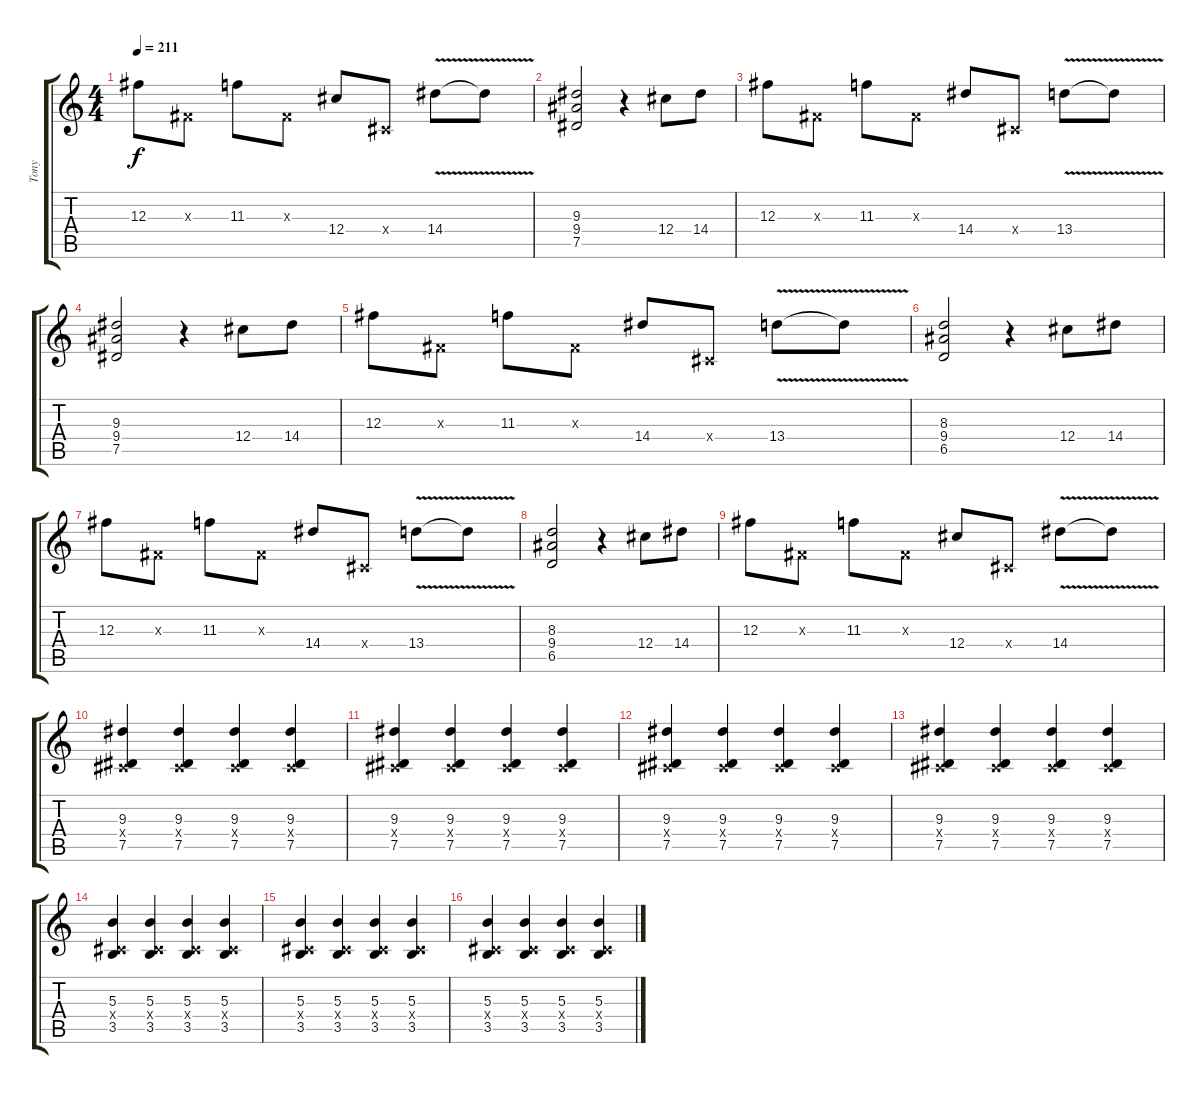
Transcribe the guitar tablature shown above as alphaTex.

\track ("Tony" "Tony") {instrument distortionguitar}
\staff {score tabs}
\tuning (Eb4 Bb3 Gb3 Db3 Ab2 Eb2) {hide}
\ts (4 4)
\tempo 211
\clef g2
\ks c
12.3.8{dy f} 0.3{x}.8 11.3.8 0.3{x}.8 12.4.8 0.4{x}.8 14.4{v}.8 14.4{t}.8 |
(9.3 9.4 7.5).2 r.4 12.4.8 14.4.8 |
12.3.8 0.3{x}.8 11.3.8 0.3{x}.8 14.4.8 0.4{x}.8 13.4{v}.8 13.4{t}.8 |
(9.3 9.4 7.5).2 r.4 12.4.8 14.4.8 |
12.3.8 0.3{x}.8 11.3.8 0.3{x}.8 14.4.8 0.4{x}.8 13.4{v}.8 13.4{t}.8 |
(8.3 9.4 6.5).2 r.4 12.4.8 14.4.8 |
12.3.8 0.3{x}.8 11.3.8 0.3{x}.8 14.4.8 0.4{x}.8 13.4{v}.8 13.4{t}.8 |
(8.3 9.4 6.5).2 r.4 12.4.8 14.4.8 |
12.3.8 0.3{x}.8 11.3.8 0.3{x}.8 12.4.8 0.4{x}.8 14.4{v}.8 14.4{t}.8 |
(9.3 0.4{x} 7.5).4 (9.3 0.4{x} 7.5).4 (9.3 0.4{x} 7.5).4 (9.3 0.4{x} 7.5).4 |
(9.3 0.4{x} 7.5).4 (9.3 0.4{x} 7.5).4 (9.3 0.4{x} 7.5).4 (9.3 0.4{x} 7.5).4 |
(9.3 0.4{x} 7.5).4 (9.3 0.4{x} 7.5).4 (9.3 0.4{x} 7.5).4 (9.3 0.4{x} 7.5).4 |
(9.3 0.4{x} 7.5).4 (9.3 0.4{x} 7.5).4 (9.3 0.4{x} 7.5).4 (9.3 0.4{x} 7.5).4 |
(5.3 0.4{x} 3.5).4 (5.3 0.4{x} 3.5).4 (5.3 0.4{x} 3.5).4 (5.3 0.4{x} 3.5).4 |
(5.3 0.4{x} 3.5).4 (5.3 0.4{x} 3.5).4 (5.3 0.4{x} 3.5).4 (5.3 0.4{x} 3.5).4 |
(5.3 0.4{x} 3.5).4 (5.3 0.4{x} 3.5).4 (5.3 0.4{x} 3.5).4 (5.3 0.4{x} 3.5).4
